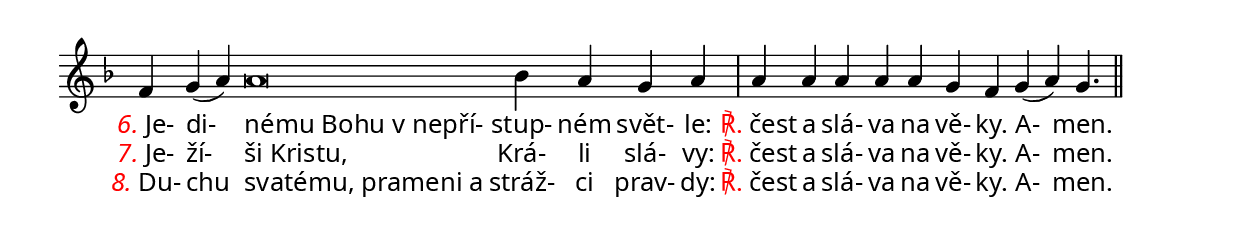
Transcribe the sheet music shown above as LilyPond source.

\version "2.11.57"
\include "deutsch.ly"

\paper {
  indent = #0
  #(define fonts
    (make-pango-font-tree "Junicode"
                          "Nimbus Sans"
                          "Luxi Mono"
                          (/ staff-height pt 20)))
}

\layout {
  line-width = #180
  \context {
    \Score
    \omit BarNumber
    \omit TimeSignature
  }
}

\score {
  <<
  \new Staff {
    \new Voice = "one" { \relative c' {
  \key f \major
  \cadenzaOn
  f4 g ( a) a\breve b4 a g a \bar "|" a a a a a g f g ( a ) g4. \bar "||"
}
}
}
    \new Lyrics \lyricsto "one" {
\markup{{\with-color #red \italic 6.} Je-} di- 
\once \override LyricText.self-alignment-X = #LEFT
"nému Bohu v nepří-" stup- ném svět- le: \markup{{\with-color #red ℟.}čest} a slá- va na vě- ky. A- men.
  }
    \new Lyrics \lyricsto "one" {
\markup{{\with-color #red \italic 7.} Je-} ží-
\once \override LyricText.self-alignment-X = #LEFT
"ši Kristu," Krá- li slá- vy: \markup{{\with-color #red ℟.}čest} a slá- va na vě- ky. A- men.
  }
    \new Lyrics \lyricsto "one" {
\markup{{\with-color #red \italic 8.} Du-} chu
\once \override LyricText.self-alignment-X = #LEFT
"svatému, prameni a" stráž- ci prav- dy: \markup{{\with-color #red ℟.}čest} a slá- va na vě- ky. A- men.
  }
  >>
}
\header {
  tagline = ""
}
